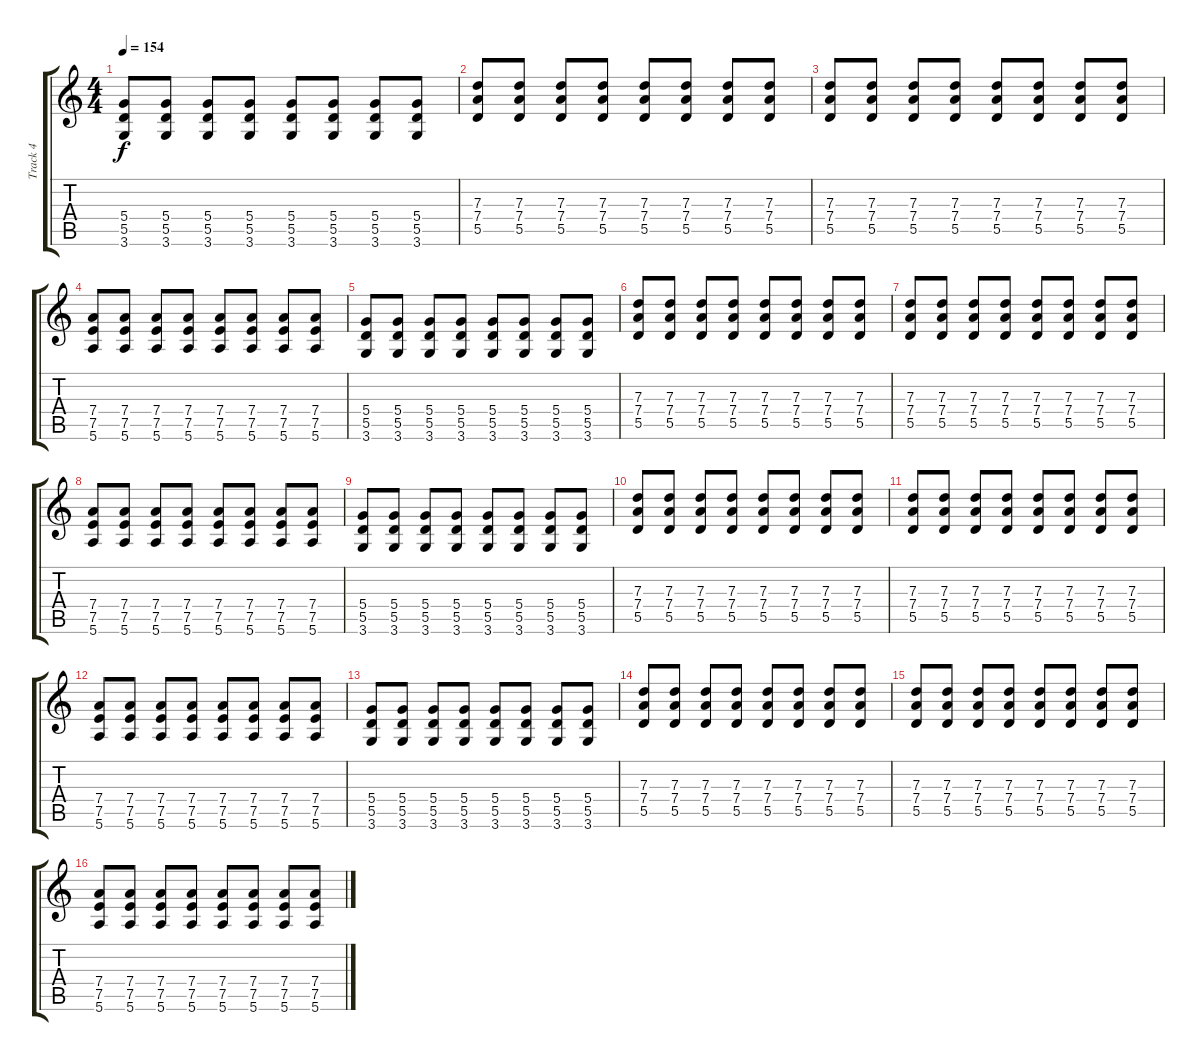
\track ("Track 4" "Track 4") {instrument overdrivenguitar}
\staff {score tabs}
\tuning (E4 B3 G3 D3 A2 E2) {hide}
\ts (4 4)
\tempo 154
\clef g2
\ks c
(5.4 5.5 3.6).8{dy f} (5.4 5.5 3.6).8 (5.4 5.5 3.6).8 (5.4 5.5 3.6).8 (5.4 5.5 3.6).8 (5.4 5.5 3.6).8 (5.4 5.5 3.6).8 (5.4 5.5 3.6).8 |
(7.3 7.4 5.5).8 (7.3 7.4 5.5).8 (7.3 7.4 5.5).8 (7.3 7.4 5.5).8 (7.3 7.4 5.5).8 (7.3 7.4 5.5).8 (7.3 7.4 5.5).8 (7.3 7.4 5.5).8 |
(7.3 7.4 5.5).8 (7.3 7.4 5.5).8 (7.3 7.4 5.5).8 (7.3 7.4 5.5).8 (7.3 7.4 5.5).8 (7.3 7.4 5.5).8 (7.3 7.4 5.5).8 (7.3 7.4 5.5).8 |
(7.4 7.5 5.6).8 (7.4 7.5 5.6).8 (7.4 7.5 5.6).8 (7.4 7.5 5.6).8 (7.4 7.5 5.6).8 (7.4 7.5 5.6).8 (7.4 7.5 5.6).8 (7.4 7.5 5.6).8 |
(5.4 5.5 3.6).8 (5.4 5.5 3.6).8 (5.4 5.5 3.6).8 (5.4 5.5 3.6).8 (5.4 5.5 3.6).8 (5.4 5.5 3.6).8 (5.4 5.5 3.6).8 (5.4 5.5 3.6).8 |
(7.3 7.4 5.5).8 (7.3 7.4 5.5).8 (7.3 7.4 5.5).8 (7.3 7.4 5.5).8 (7.3 7.4 5.5).8 (7.3 7.4 5.5).8 (7.3 7.4 5.5).8 (7.3 7.4 5.5).8 |
(7.3 7.4 5.5).8 (7.3 7.4 5.5).8 (7.3 7.4 5.5).8 (7.3 7.4 5.5).8 (7.3 7.4 5.5).8 (7.3 7.4 5.5).8 (7.3 7.4 5.5).8 (7.3 7.4 5.5).8 |
(7.4 7.5 5.6).8 (7.4 7.5 5.6).8 (7.4 7.5 5.6).8 (7.4 7.5 5.6).8 (7.4 7.5 5.6).8 (7.4 7.5 5.6).8 (7.4 7.5 5.6).8 (7.4 7.5 5.6).8 |
(5.4 5.5 3.6).8 (5.4 5.5 3.6).8 (5.4 5.5 3.6).8 (5.4 5.5 3.6).8 (5.4 5.5 3.6).8 (5.4 5.5 3.6).8 (5.4 5.5 3.6).8 (5.4 5.5 3.6).8 |
(7.3 7.4 5.5).8 (7.3 7.4 5.5).8 (7.3 7.4 5.5).8 (7.3 7.4 5.5).8 (7.3 7.4 5.5).8 (7.3 7.4 5.5).8 (7.3 7.4 5.5).8 (7.3 7.4 5.5).8 |
(7.3 7.4 5.5).8 (7.3 7.4 5.5).8 (7.3 7.4 5.5).8 (7.3 7.4 5.5).8 (7.3 7.4 5.5).8 (7.3 7.4 5.5).8 (7.3 7.4 5.5).8 (7.3 7.4 5.5).8 |
(7.4 7.5 5.6).8 (7.4 7.5 5.6).8 (7.4 7.5 5.6).8 (7.4 7.5 5.6).8 (7.4 7.5 5.6).8 (7.4 7.5 5.6).8 (7.4 7.5 5.6).8 (7.4 7.5 5.6).8 |
(5.4 5.5 3.6).8 (5.4 5.5 3.6).8 (5.4 5.5 3.6).8 (5.4 5.5 3.6).8 (5.4 5.5 3.6).8 (5.4 5.5 3.6).8 (5.4 5.5 3.6).8 (5.4 5.5 3.6).8 |
(7.3 7.4 5.5).8 (7.3 7.4 5.5).8 (7.3 7.4 5.5).8 (7.3 7.4 5.5).8 (7.3 7.4 5.5).8 (7.3 7.4 5.5).8 (7.3 7.4 5.5).8 (7.3 7.4 5.5).8 |
(7.3 7.4 5.5).8 (7.3 7.4 5.5).8 (7.3 7.4 5.5).8 (7.3 7.4 5.5).8 (7.3 7.4 5.5).8 (7.3 7.4 5.5).8 (7.3 7.4 5.5).8 (7.3 7.4 5.5).8 |
(7.4 7.5 5.6).8 (7.4 7.5 5.6).8 (7.4 7.5 5.6).8 (7.4 7.5 5.6).8 (7.4 7.5 5.6).8 (7.4 7.5 5.6).8 (7.4 7.5 5.6).8 (7.4 7.5 5.6).8
